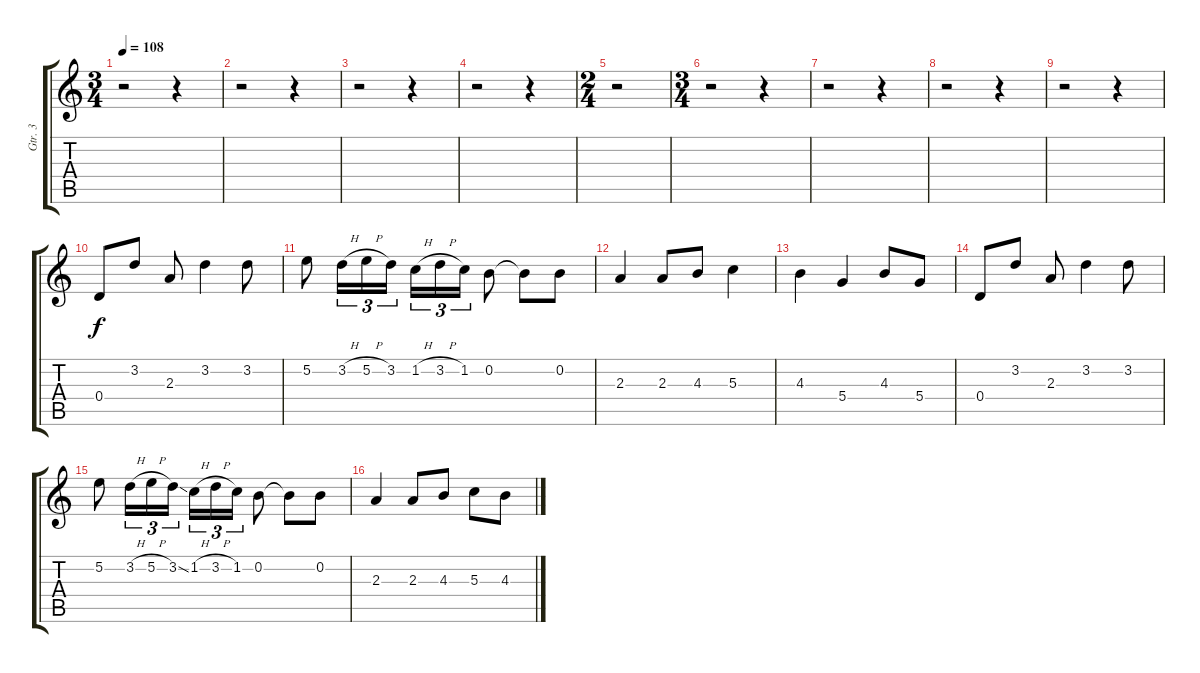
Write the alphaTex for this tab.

\track ("Gtr. 3" "Gtr. 3") {instrument distortionguitar}
\staff {score tabs}
\tuning (E4 B3 G3 D3 A2 E2) {hide}
\ts (3 4)
\tempo 108
\clef g2
\ks c
r.2{dy f} r.4 |
r.2 r.4 |
r.2 r.4 |
r.2 r.4 |
\ts (2 4)
r.2 |
\ts (3 4)
r.2 r.4 |
r.2 r.4 |
r.2 r.4 |
r.2 r.4 |
0.4.8{instrument electricguitarclean} 3.2.8 2.3.8 3.2.4 3.2.8 |
5.2.8 3.2{h}.16{tu (3 2)} 5.2{h}.16{tu (3 2)} 3.2.16{tu (3 2)} 1.2{h}.16{tu (3 2)} 3.2{h}.16{tu (3 2)} 1.2.16{tu (3 2)} 0.2.8 0.2{t}.8 0.2.8 |
2.3.4 2.3.8 4.3.8 5.3.4 |
4.3.4 5.4.4 4.3.8 5.4.8 |
0.4.8 3.2.8 2.3.8 3.2.4 3.2.8 |
5.2.8 3.2{h}.16{tu (3 2)} 5.2{h}.16{tu (3 2)} 3.2{ss}.16{tu (3 2)} 1.2{h}.16{tu (3 2)} 3.2{h}.16{tu (3 2)} 1.2.16{tu (3 2)} 0.2.8 0.2{t}.8 0.2.8 |
2.3.4 2.3.8 4.3.8 5.3.8 4.3.8
